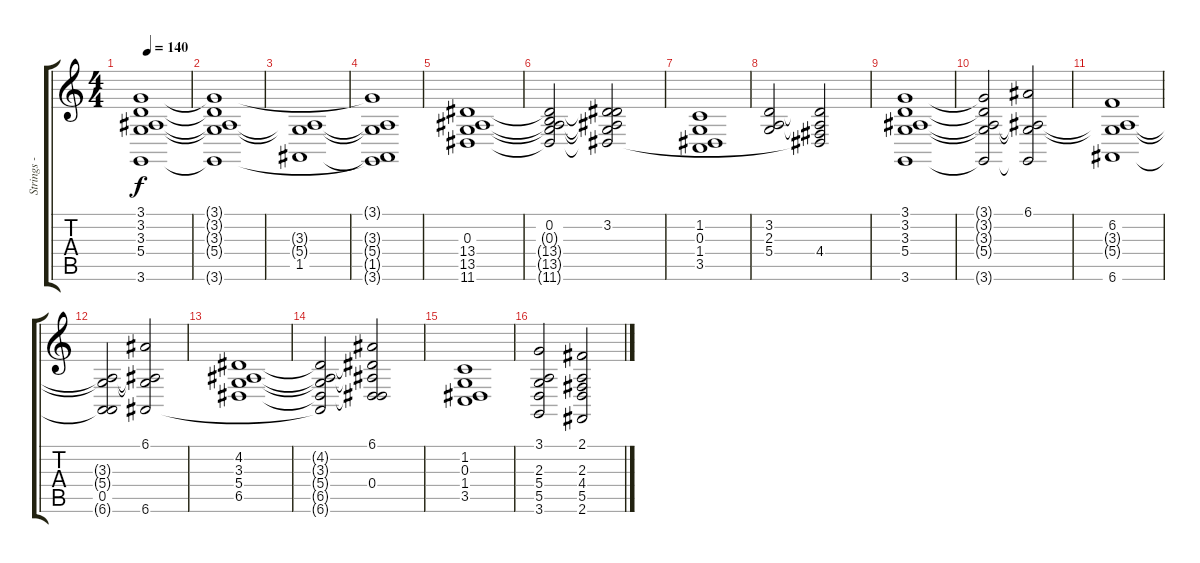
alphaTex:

\track ("Strings - Atmosphere" "Strings - ") {instrument stringensemble2}
\staff {score tabs}
\tuning (E4 B3 G3 D3 A2 E2) {hide}
\ts (4 4)
\tempo 140
\clef g2
\ks c
(3.1 3.2 3.3 5.4 3.6).1{dy f} |
(3.1{t} 3.2{t} 3.3{t} 5.4{t} 3.6{t}).1 |
(3.3{t} 5.4{t} 1.5).1 |
(3.1{t} 3.3{t} 5.4{t} 1.5{t} 3.6{t}).1 |
(0.3 13.4 13.5 11.6).1 |
(0.2 0.3{t} 13.4{t} 13.5{t} 11.6{t}).2 (3.2 0.3{t} 13.4{t} 13.5{t} 11.6{t}).2 |
(1.2 0.3 1.4 3.5).1 |
(3.2 2.3 5.4).2 (3.2{t} 2.3{t} 4.4 11.6{t}).2 |
(3.1 3.2 3.3 5.4 3.6).1 |
(3.1{t} 3.2{t} 3.3{t} 5.4{t} 3.6{t}).2 (6.1 3.3{t} 5.4{t} 3.6{t}).2 |
(6.2 3.3{t} 5.4{t} 6.6).1 |
(3.3{t} 5.4{t} 0.5 6.6{t}).2 (6.1 3.3{t} 5.4{t} 6.6).2 |
(4.2 3.3 5.4 6.5).1 |
(4.2{t} 3.3{t} 5.4{t} 6.5{t} 6.6{t}).2 (6.1 4.2{t} 3.3{t} 0.4 6.5{t}).2 |
(1.2 0.3 1.4 3.5).1 |
(3.1 2.3 5.4 5.5 3.6).2 (2.1 2.3 4.4 5.5 2.6).2
